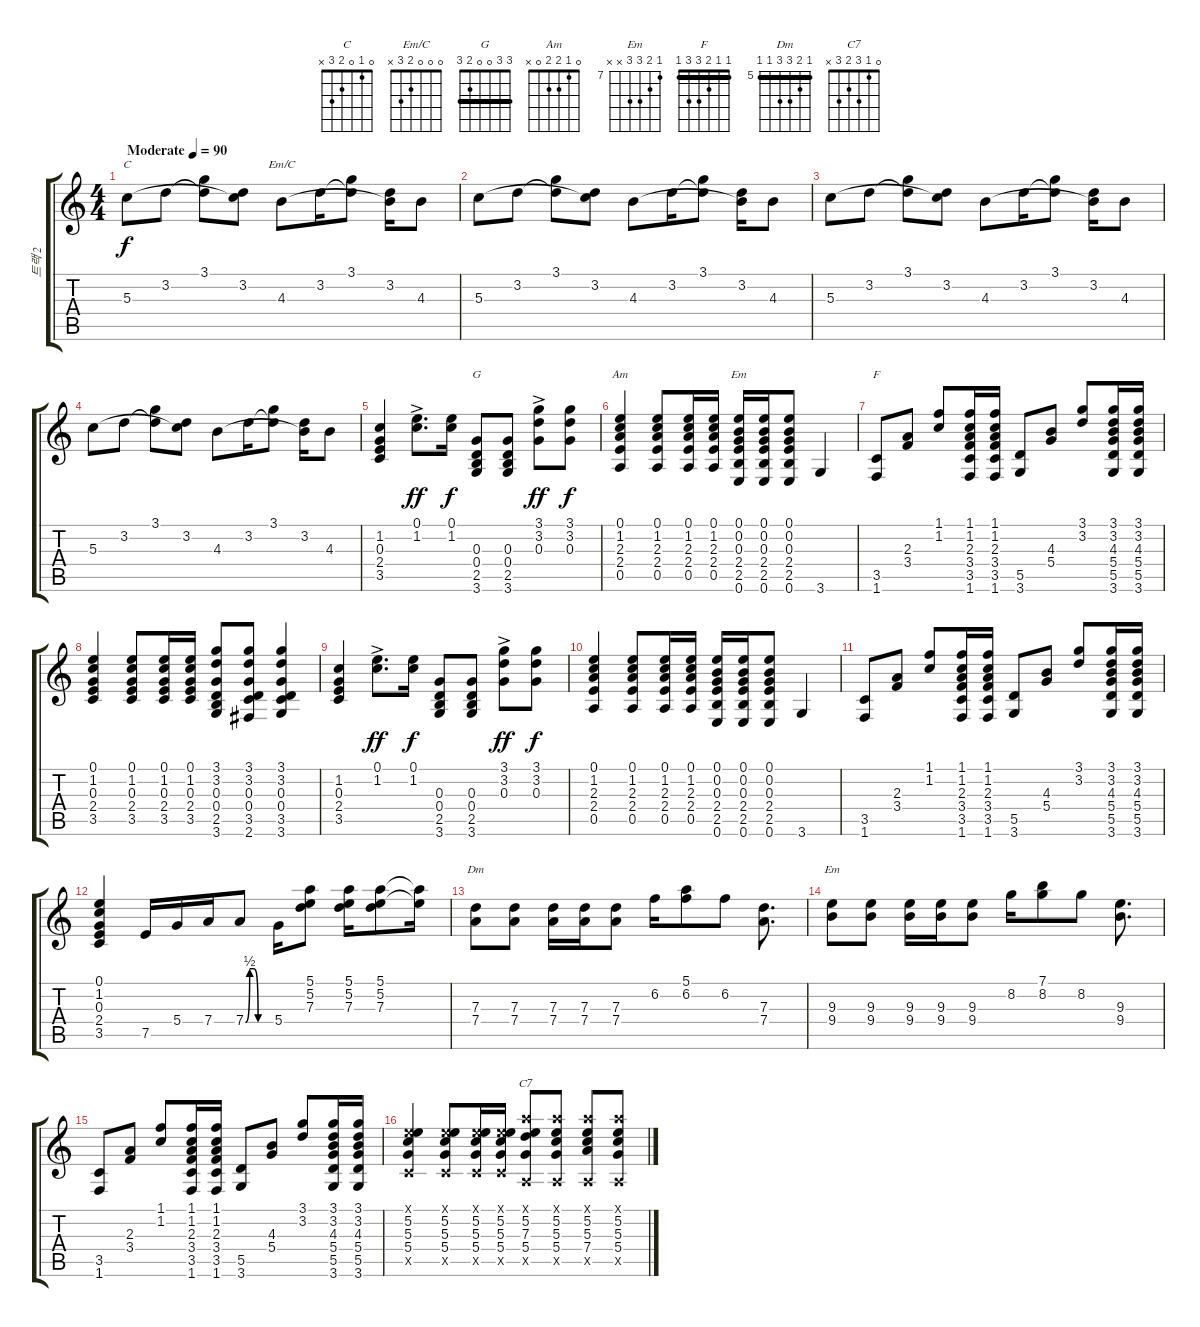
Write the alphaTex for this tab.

\track ("트랙 2" "트랙 2") {instrument overdrivenguitar}
\staff {score tabs}
\tuning (E4 B3 G3 D3 A2 E2) {hide}
\chord ("C" 0 1 0 2 3 x)
\chord ("Em/C" 0 0 0 2 3 x)
\chord ("G" 3 3 0 0 2 3) {barre 3}
\chord ("Am" 0 1 2 2 0 x)
\chord ("Em" 0 0 0 2 2 0)
\chord ("F" 1 1 2 3 3 1) {barre 1}
\chord ("Dm" 5 6 7 7 5 5) {firstfret 5 barre 5}
\chord ("Em" 7 8 9 9 x x) {firstfret 7}
\chord ("C7" 0 1 3 2 3 x)
\ts (4 4)
\tempo (90 "Moderate")
\clef g2
\ks c
5.3.8{ch "C" dy f instrument overdrivenguitar} 3.2.8 (3.1 3.2{t}).8 (3.2 5.3{t}).8 4.3.8{ch "Em/C"} 3.2.16 (3.1 3.2{t}).8 (3.2 4.3{t}).16 4.3.8 |
5.3.8 3.2.8 (3.1 3.2{t}).8 (3.2 5.3{t}).8 4.3.8 3.2.16 (3.1 3.2{t}).8 (3.2 4.3{t}).16 4.3.8 |
5.3.8 3.2.8 (3.1 3.2{t}).8 (3.2 5.3{t}).8 4.3.8 3.2.16 (3.1 3.2{t}).8 (3.2 4.3{t}).16 4.3.8 |
5.3.8 3.2.8 (3.1 3.2{t}).8 (3.2 5.3{t}).8 4.3.8 3.2.16 (3.1 3.2{t}).8 (3.2 4.3{t}).16 4.3.8 |
(1.2 0.3 2.4 3.5).4 (0.1{ac} 1.2).8{d dy ff} (0.1 1.2).16{dy f} (0.3 0.4 2.5 3.6).8{ch "G"} (0.3 0.4 2.5 3.6).8 (3.1{ac} 3.2 0.3).8{dy ff} (3.1 3.2 0.3).8{dy f} |
(0.1 1.2 2.3 2.4 0.5).4{ch "Am"} (0.1 1.2 2.3 2.4 0.5).8 (0.1 1.2 2.3 2.4 0.5).16 (0.1 1.2 2.3 2.4 0.5).16 (0.1 0.2 0.3 2.4 2.5 0.6).16{ch "Em"} (0.1 0.2 0.3 2.4 2.5 0.6).16 (0.1 0.2 0.3 2.4 2.5 0.6).8 3.6.4 |
(3.5 1.6).8{ch "F"} (2.3 3.4).8 (1.1 1.2).8 (1.1 1.2 2.3 3.4 3.5 1.6).16 (1.1 1.2 2.3 3.4 3.5 1.6).16 (5.5 3.6).8 (4.3 5.4).8 (3.1 3.2).8 (3.1 3.2 4.3 5.4 5.5 3.6).16 (3.1 3.2 4.3 5.4 5.5 3.6).16 |
(0.1 1.2 0.3 2.4 3.5).4 (0.1 1.2 0.3 2.4 3.5).8 (0.1 1.2 0.3 2.4 3.5).16 (0.1 1.2 0.3 2.4 3.5).16 (3.1 3.2 0.3 0.4 2.5 3.6).8 (3.1 3.2 0.3 0.4 3.5 2.6).8 (3.1 3.2 0.3 0.4 3.5 3.6).4 |
(1.2 0.3 2.4 3.5).4 (0.1{ac} 1.2).8{d dy ff} (0.1 1.2).16{dy f} (0.3 0.4 2.5 3.6).8 (0.3 0.4 2.5 3.6).8 (3.1{ac} 3.2 0.3).8{dy ff} (3.1 3.2 0.3).8{dy f} |
(0.1 1.2 2.3 2.4 0.5).4 (0.1 1.2 2.3 2.4 0.5).8 (0.1 1.2 2.3 2.4 0.5).16 (0.1 1.2 2.3 2.4 0.5).16 (0.1 0.2 0.3 2.4 2.5 0.6).16 (0.1 0.2 0.3 2.4 2.5 0.6).16 (0.1 0.2 0.3 2.4 2.5 0.6).8 3.6.4 |
(3.5 1.6).8 (2.3 3.4).8 (1.1 1.2).8 (1.1 1.2 2.3 3.4 3.5 1.6).16 (1.1 1.2 2.3 3.4 3.5 1.6).16 (5.5 3.6).8 (4.3 5.4).8 (3.1 3.2).8 (3.1 3.2 4.3 5.4 5.5 3.6).16 (3.1 3.2 4.3 5.4 5.5 3.6).16 |
(0.1 1.2 0.3 2.4 3.5).4 7.5.16 5.4.16 7.4.16 7.4{be (custom 0 0 10 2 20 2 30 0 60 0)}.8 5.4.16 (5.1 5.2 7.3).8 (5.1 5.2 7.3).16 (5.1 5.2 7.3).8 (5.1{t} 5.2{t}).16 |
(7.3 7.4).8{ch "Dm"} (7.3 7.4).8 (7.3 7.4).16 (7.3 7.4).16 (7.3 7.4).8 6.2.16 (5.1 6.2).8 6.2.8 (7.3 7.4).8{d} |
(9.3 9.4).8{ch "Em"} (9.3 9.4).8 (9.3 9.4).16 (9.3 9.4).16 (9.3 9.4).8 8.2.16 (7.1 8.2).8 8.2.8 (9.3 9.4).8{d} |
(3.5 1.6).8 (2.3 3.4).8 (1.1 1.2).8 (1.1 1.2 2.3 3.4 3.5 1.6).16 (1.1 1.2 2.3 3.4 3.5 1.6).16 (5.5 3.6).8 (4.3 5.4).8 (3.1 3.2).8 (3.1 3.2 4.3 5.4 5.5 3.6).16 (3.1 3.2 4.3 5.4 5.5 3.6).16 |
(0.1{x} 5.2 5.3 5.4 3.5{x}).4 (0.1{x} 5.2 5.3 5.4 3.5{x}).8 (0.1{x} 5.2 5.3 5.4 3.5{x}).16 (0.1{x} 5.2 5.3 5.4 3.5{x}).16 (5.1{x} 5.2 7.3 5.4 0.5{x}).8{ch "C7"} (5.1{x} 5.2 5.3 5.4 0.5{x}).8 (5.1{x} 5.2 5.3 7.4 0.5{x}).8 (5.1{x} 5.2 5.3 5.4 0.5{x}).8
